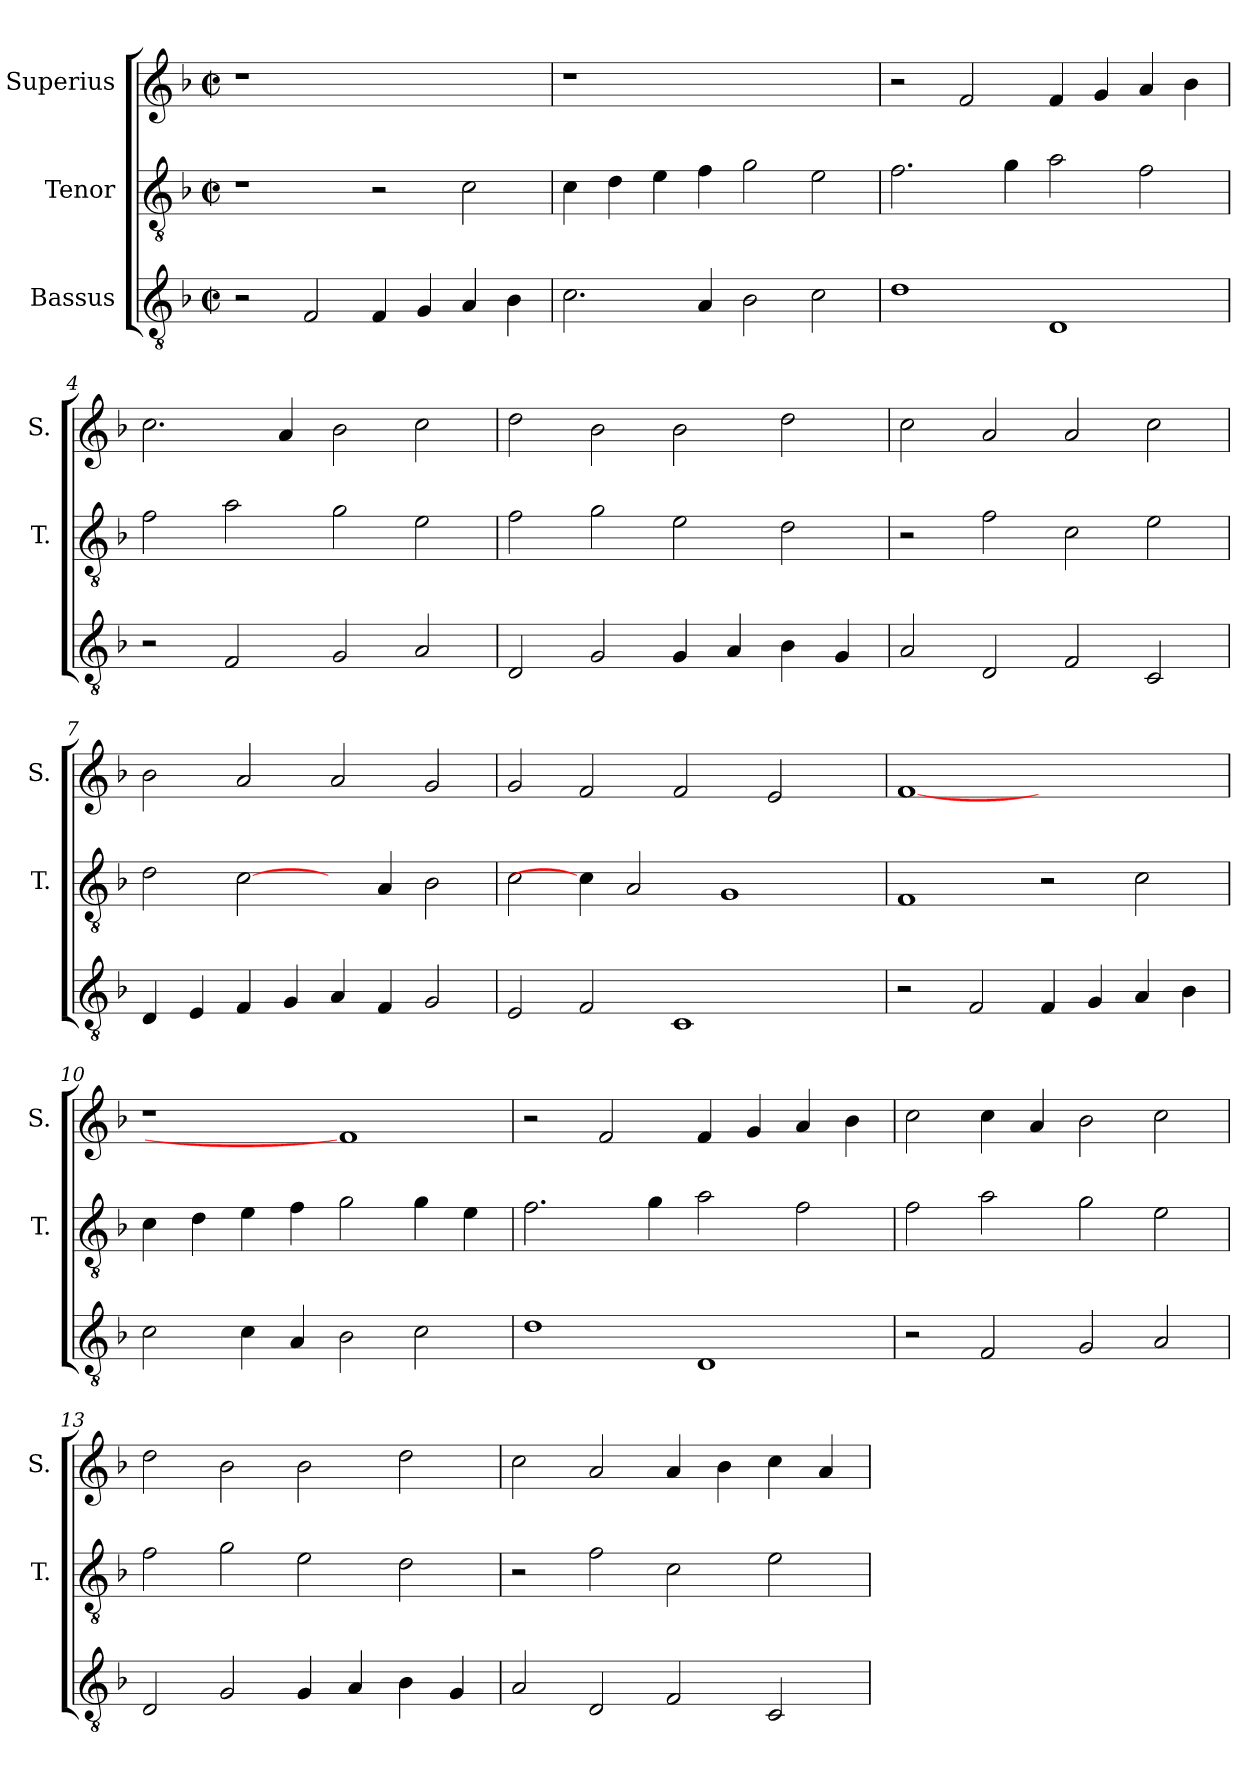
**kern	**kern	**kern
*part3	*part2	*part1
*staff3	*staff2	*staff1
*I"Bassus	*I"Tenor	*I"Superius
*	*I'T.	*I'S.
!!LO:PB:g=z
*clefGv2	*clefGv2	*clefG2
*ITrd7c12	*ITrd7c12	*
*k[b-]	*k[b-]	*k[b-]
*F:	*F:	*F:
*M2/2	*M2/2	*M2/2
*met(c|)	*met(c|)	*met(c|)
=1	=1	=1
!	!	!LO:N:vis=1
2r	1r	1r
2FFi/	.	.
4FFi/	2r	1ryy
4GGi/	.	.
4AAi/	2Ci\	.
4BB-i\	.	.
=2	=2	=2
!	!	!LO:N:vis=1
2.Ci\	4Ci\	1r
.	4Di\	.
.	4Ei\	.
4AAi/	4Fi\	.
2BB-i\	2Gi\	1ryy
2Ci\	2Ei\	.
=3	=3	=3
1Di	2.Fi\	2r
.	.	2fi/
.	4Gi\	.
1DDi	2Ai\	4fi/
.	.	4gi/
.	2Fi\	4ai/
.	.	4b-i\
=4	=4	=4
2r	2Fi\	2.cci\
2FFi/	2Ai\	.
.	.	4ai/
2GGi/	2Gi\	2b-i\
2AAi/	2Ei\	2cci\
!!LO:LB:g=z
=5	=5	=5
2DDi/	2Fi\	2ddi\
2GGi/	2Gi\	2b-i\
4GGi/	2Ei\	2b-i\
4AAi/	.	.
4BB-i\	2Di\	2ddi\
4GGi/	.	.
=6	=6	=6
2AAi/	2r	2cci\
2DDi/	2Fi\	2ai/
2FFi/	2Ci\	2ai/
2CCi/	2Ei\	2cci\
=7	=7	=7
4DDi/	2Di\	2b-i\
4EEi/	.	.
4FFi/	[2Ci\	2ai/
4GGi/	.	.
4AAi/	4ryy	2ai/
4FFi/	4AAi/	.
2GGi/	2BB-i\	2gi/
=8	=8	=8
2EEi/	2Ci\	2gi/
2FFi/	4Ci\]	2fi/
.	2AAi/	.
1CCi	.	2fi/
.	1GGi	.
.	.	2ei/
4ryy	.	4ryy
!!LO:LB:g=z
=9	=9	=9
2r	1FFi	[1fi
2FFi/	.	.
4FFi/	2r	1ryy
4GGi/	.	.
4AAi/	2Ci\	.
4BB-i\	.	.
=10	=10	=10
!	!	!LO:N:vis=1
2Ci\	4Ci\	1r
.	4Di\	.
4Ci\	4Ei\	.
4AAi/	4Fi\	.
2BB-i\	2Gi\	1fi]
2Ci\	4Gi\	.
.	4Ei\	.
=11	=11	=11
1Di	2.Fi\	2r
.	.	2fi/
.	4Gi\	.
1DDi	2Ai\	4fi/
.	.	4gi/
.	2Fi\	4ai/
.	.	4b-i\
=12	=12	=12
2r	2Fi\	2cci\
2FFi/	2Ai\	4cci\
.	.	4ai/
2GGi/	2Gi\	2b-i\
2AAi/	2Ei\	2cci\
!!LO:PB:g=z
=13	=13	=13
2DDi/	2Fi\	2ddi\
2GGi/	2Gi\	2b-i\
4GGi/	2Ei\	2b-i\
4AAi/	.	.
4BB-i\	2Di\	2ddi\
4GGi/	.	.
=14	=14	=14
2AAi/	2r	2cci\
2DDi/	2Fi\	2ai/
2FFi/	2Ci\	4ai/
.	.	4b-i\
2CCi/	2Ei\	4cci\
.	.	4ai/
=	=	=
*-	*-	*-
